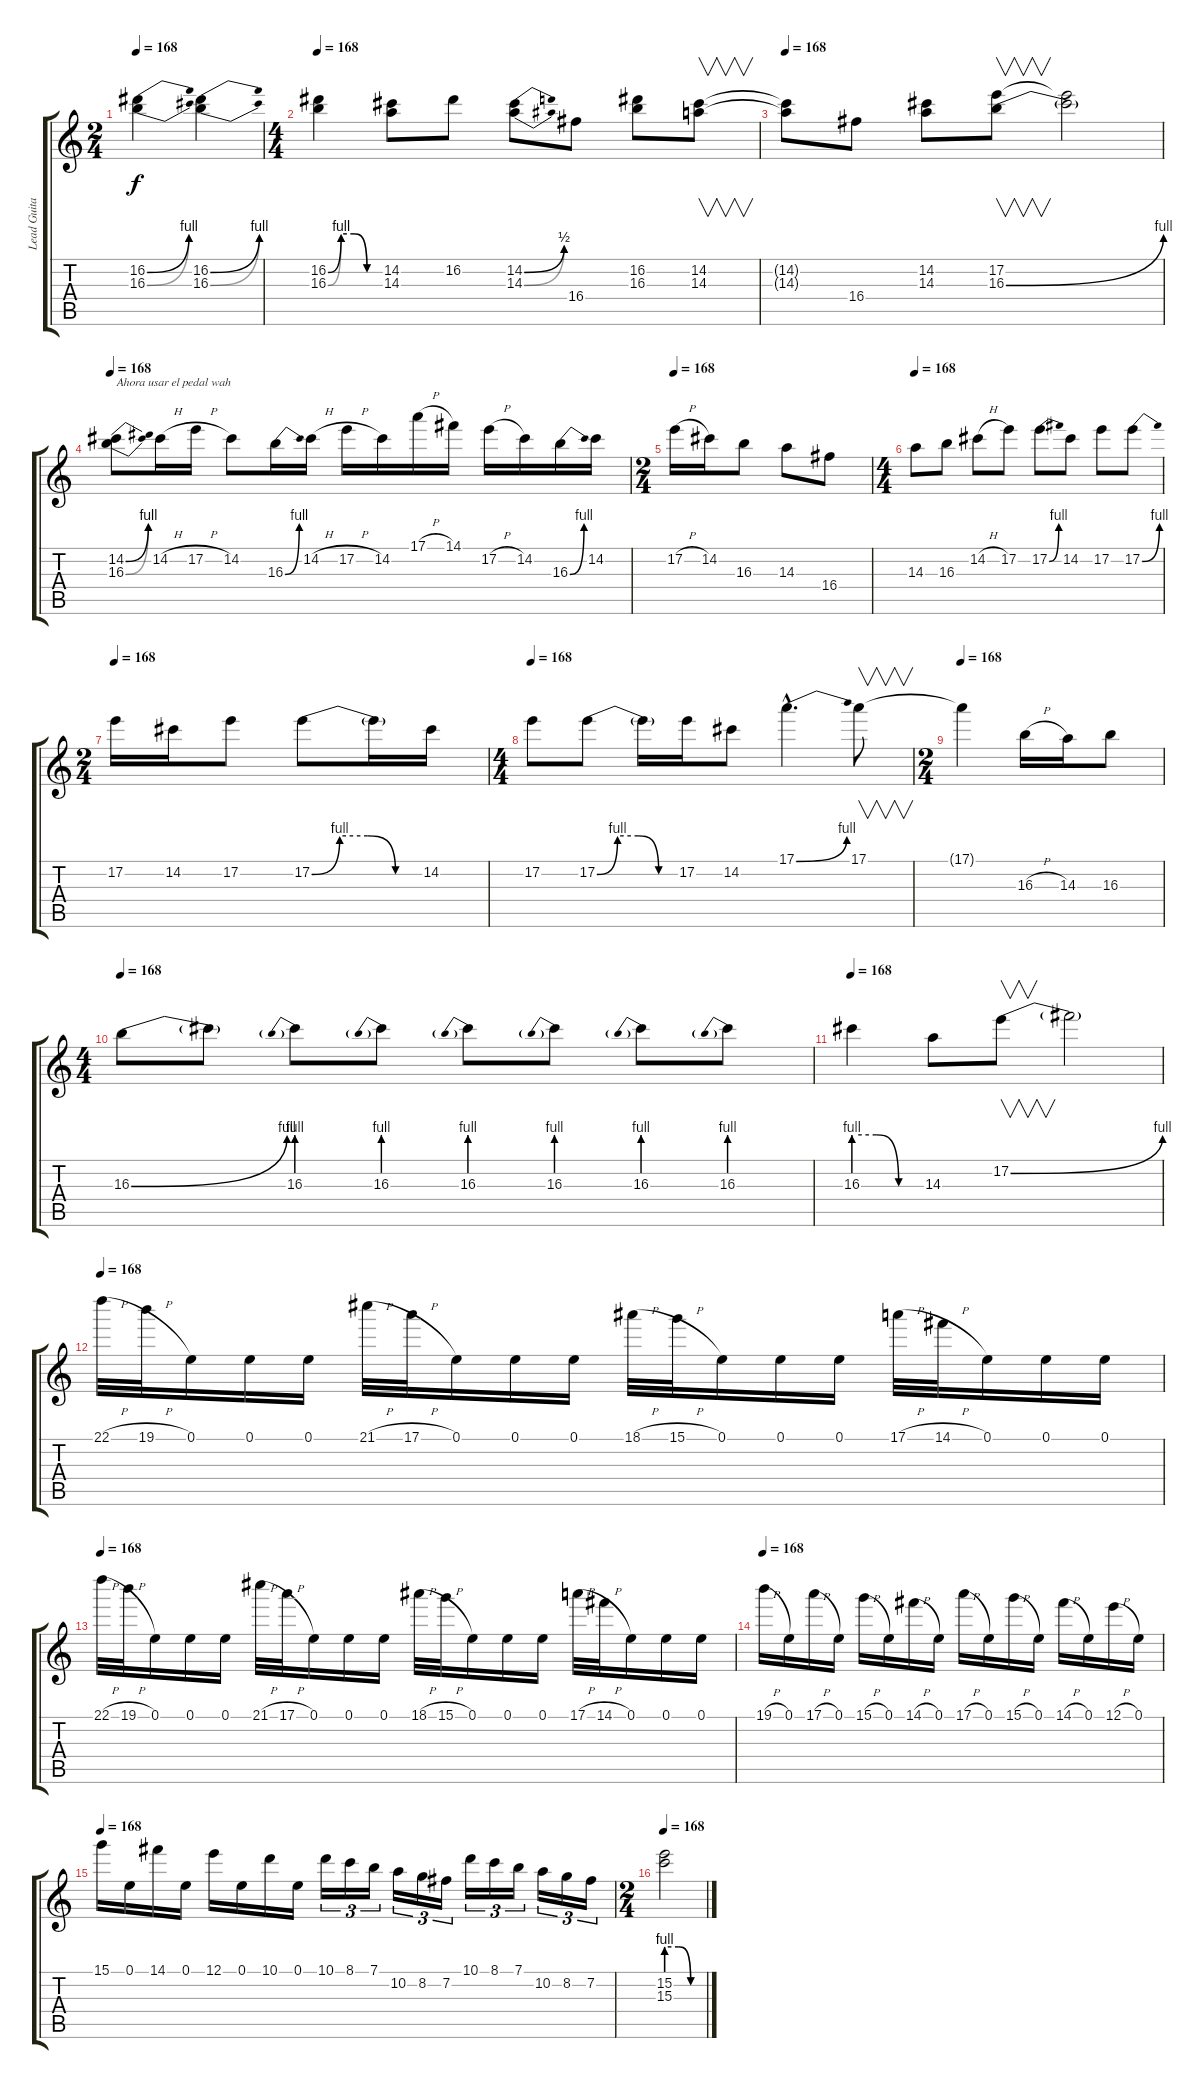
\track ("Lead Guitar" "Lead Guita") {instrument distortionguitar}
\staff {score tabs}
\tuning (E4 B3 G3 D3 A2 E2) {hide}
\ts (2 4)
\tempo 168
\clef g2
\ks c
(16.2{be (bend 0 0 60 4)} 16.3{be (bend 0 0 60 4)}).4{dy f} (16.2{be (bend 0 0 60 4)} 16.3{be (bend 0 0 60 4)}).4 |
\ts (4 4)
\tempo 168
(16.2{be (custom 0 0 15 4 30 4 45 0 60 0)} 16.3{be (custom 0 0 15 4 30 4 45 0 60 0)}).4 (14.2 14.3).8 16.2.8 (14.2{be (bend 0 0 60 2)} 14.3{be (bend 0 0 60 2)}).8 16.4.8 (16.2 16.3).8 (14.2 14.3).8{v} |
\tempo 168
(14.2{t} 14.3{t}).8 16.4.8 (14.2 14.3).8 (17.2 16.3{be (bend 0 0 60 4)}).8{v} (17.2{t} 16.3{t}).2 |
\tempo 168
(14.2{be (bend 0 0 60 4)} 16.3{be (bend 0 0 60 4)}).8{txt "Ahora usar el pedal wah"} 14.2{h}.16 17.2{h}.16 14.2.8 16.3{be (bend 0 0 60 4)}.16 14.2{h}.16 17.2{h}.16 14.2.16 17.1{h}.16 14.1.16 17.2{h}.16 14.2.16 16.3{be (bend 0 0 60 4)}.16 14.2.16 |
\ts (2 4)
\tempo 168
17.2{h}.16 14.2.16 16.3.8 14.3.8 16.4.8 |
\ts (4 4)
\tempo 168
14.3.8 16.3.8 14.2{h}.8 17.2.8 17.2{be (bend 0 0 60 4)}.8 14.2.8 17.2.8 17.2{be (bend 0 0 60 4)}.8 |
\ts (2 4)
\tempo 168
17.2.16 14.2.16 17.2.8 17.2{be (custom 0 0 15 4 30 4 45 0 60 0)}.8 17.2{t}.16 14.2.16 |
\ts (4 4)
\tempo 168
17.2.8 17.2{be (custom 0 0 15 4 30 4 45 0 60 0)}.8 17.2{t}.16 17.2.16 14.2.8 17.1{be (bend 0 0 60 4) hac}.4{d} 17.1.8{v} |
\ts (2 4)
\tempo 168
17.1{t}.4 16.3{h}.16 14.3.16 16.3.8 |
\ts (4 4)
\tempo 168
16.3{be (bend 0 0 60 4)}.8 16.3{t}.8 16.3{be (prebend 0 4 60 4)}.8 16.3{be (prebend 0 4 60 4)}.8 16.3{be (prebend 0 4 60 4)}.8 16.3{be (prebend 0 4 60 4)}.8 16.3{be (prebend 0 4 60 4)}.8 16.3{be (prebend 0 4 60 4)}.8 |
\tempo 168
16.3{be (custom 0 4 20 4 40 0 60 0)}.4 14.3.8 17.2{be (bend 0 0 60 4)}.8{v} 17.2{t}.2 |
\tempo 168
22.1{h}.32 19.1{h}.32 0.1.16 0.1.16 0.1.16 21.1{h}.32 17.1{h}.32 0.1.16 0.1.16 0.1.16 18.1{h}.32 15.1{h}.32 0.1.16 0.1.16 0.1.16 17.1{h}.32 14.1{h}.32 0.1.16 0.1.16 0.1.16 |
\tempo 168
22.1{h}.32 19.1{h}.32 0.1.16 0.1.16 0.1.16 21.1{h}.32 17.1{h}.32 0.1.16 0.1.16 0.1.16 18.1{h}.32 15.1{h}.32 0.1.16 0.1.16 0.1.16 17.1{h}.32 14.1{h}.32 0.1.16 0.1.16 0.1.16 |
\tempo 168
19.1{h}.16 0.1.16 17.1{h}.16 0.1.16 15.1{h}.16 0.1.16 14.1{h}.16 0.1.16 17.1{h}.16 0.1.16 15.1{h}.16 0.1.16 14.1{h}.16 0.1.16 12.1{h}.16 0.1.16 |
\tempo 168
15.1.16 0.1.16 14.1.16 0.1.16 12.1.16 0.1.16 10.1.16 0.1.16 10.1.16{tu (3 2)} 8.1.16{tu (3 2)} 7.1.16{tu (3 2)} 10.2.16{tu (3 2)} 8.2.16{tu (3 2)} 7.2.16{tu (3 2)} 10.1.16{tu (3 2)} 8.1.16{tu (3 2)} 7.1.16{tu (3 2)} 10.2.16{tu (3 2)} 8.2.16{tu (3 2)} 7.2.16{tu (3 2)} |
\ts (2 4)
\tempo 168
(15.2{be (custom 0 4 20 4 40 0 60 0)} 15.3{be (custom 0 4 20 4 40 0 60 0)}).2
